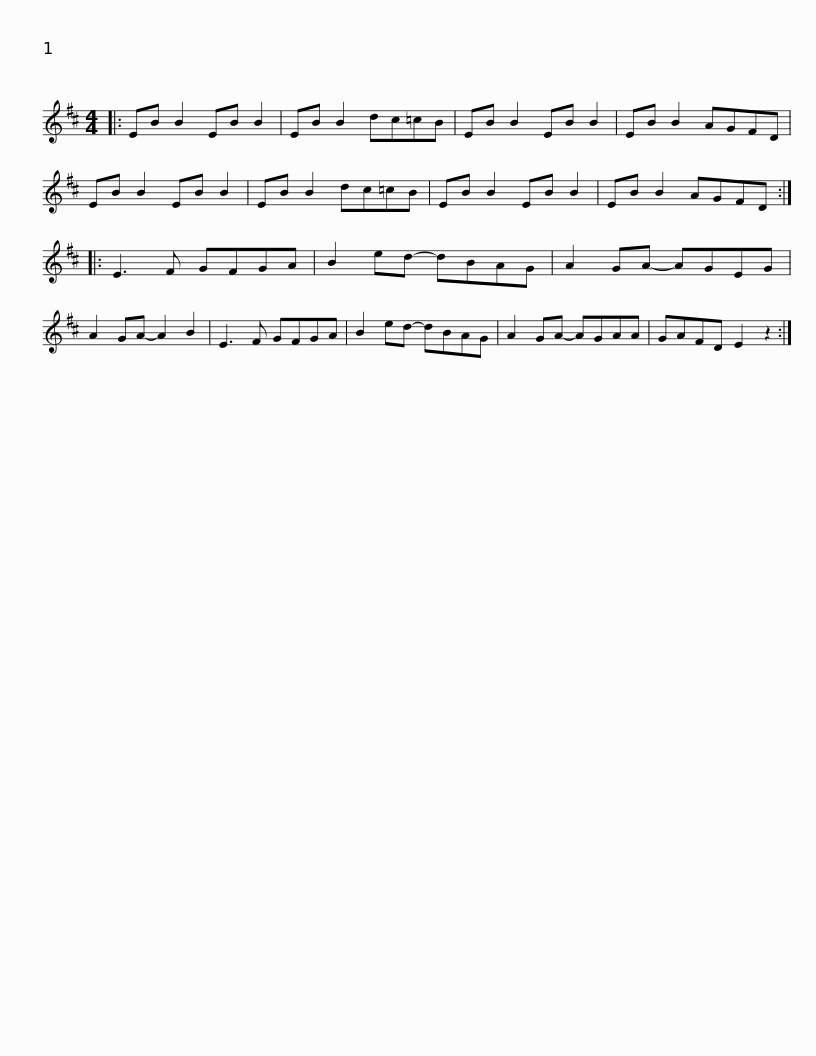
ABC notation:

X:1
L:1/8
M:4/4
I:linebreak $
K:D
V:1 treble
V:1
|: EB B2 EB B2 | EB B2 dc=cB | EB B2 EB B2 | EB B2 AGFD | EB B2 EB B2 | %5
 EB B2 dc=cB |$ EB B2 EB B2 | EB B2 AGFD :: E3 F GFGA | B2 ed- dBAG | %10
 A2 GA- AGEG | A2 GA- A2 B2 |$ E3 F GFGA | B2 ed- dBAG | A2 GA- AGAA | %15
 GAFD E2 z2 :| %16
